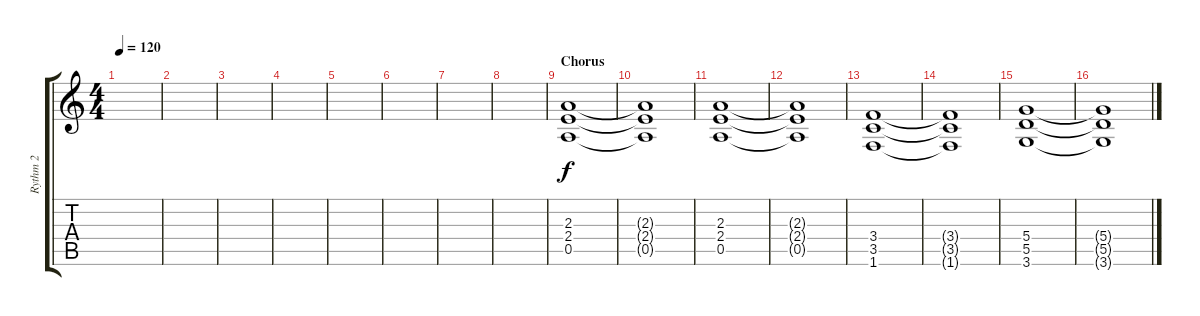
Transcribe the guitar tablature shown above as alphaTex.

\track ("Rythm 2" "Rythm 2") {instrument distortionguitar}
\staff {score tabs}
\tuning (E4 B3 G3 D3 A2 E2) {hide}
\ts (4 4)
\tempo 120
\clef g2
\ks c
|
|
|
|
|
|
|
|
\section ("" "Chorus")
(2.3 2.4 0.5).1 |
(2.3{t} 2.4{t} 0.5{t}).1 |
(2.3 2.4 0.5).1 |
(2.3{t} 2.4{t} 0.5{t}).1 |
(3.4 3.5 1.6).1 |
(3.4{t} 3.5{t} 1.6{t}).1 |
(5.4 5.5 3.6).1 |
(5.4{t} 5.5{t} 3.6{t}).1
